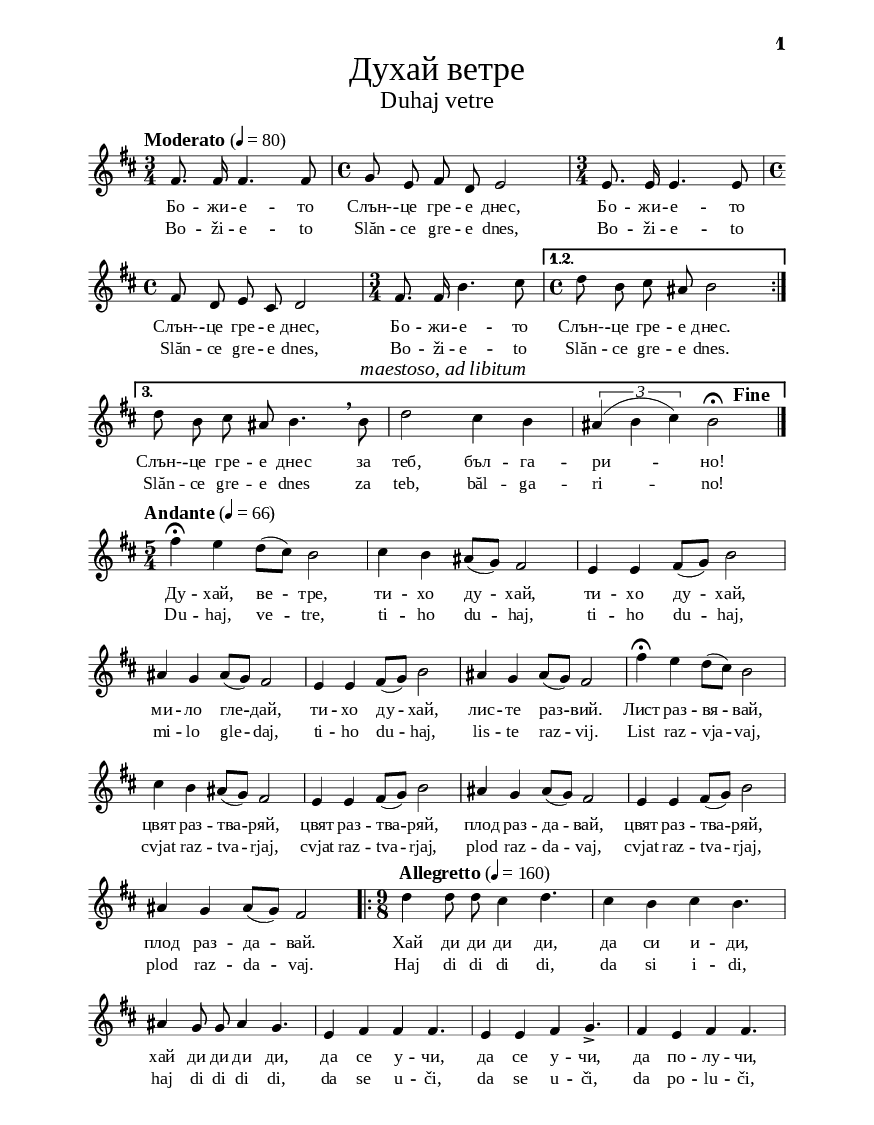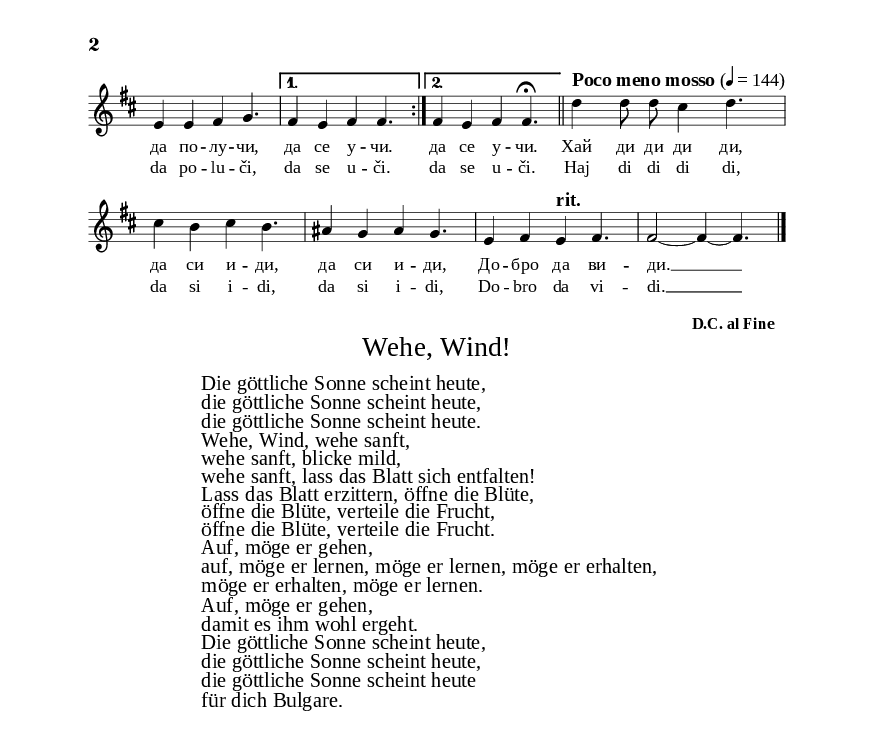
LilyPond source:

\version "2.24.3"

\include "include/globals.ily"

\bookpart {
  \label #'ref136
  \tocItem \markup "Духай ветре –  Duhaj vetre "
  \include "include/bookpart-paper.ily"
  \score {
    \include "include/score-layout.ily"

    \new Voice \relative c' {
      \clef treble
      \key b \minor
      \time 3/4
      \tempoFunc "Moderato" 4 "80"
      \autoBeamOff

      \repeat volta 3 {
        fis8.  fis16  fis4.  fis8 | % 2
        \time 4/4  | % 2
        g8  e8  fis8  d8  e2
        | % 3
        \time 3/4  | % 3
        e8.  e16  e4.  e8 \break | % 4
        \time 4/4  | % 4
        fis8  d8  e8  cis8
        d2 | % 5
        \time 3/4  | % 5
        fis8.  fis16  b4.  cis8
        \time 4/4 |
      }
      \alternative {
        {
          d8  b8  cis8 ais8  b2 | \break
        }
        {
          d8   b8 cis8  ais8  b4. \breathe b8 |
          \mark\markup\italic {"                      maestoso, ad libitum"} 
          d2 cis4 b4 | 
          
          
          \tweak direction #up \times 2/3 {
            \once \override Slur.positions = #'(1 . 1)
            \once \override Slur.height-limit = #5.91
            ais4 (  b4  cis4 )
          } 
          \once \override Score.MetronomeMark.outside-staff-priority = #599
          \once \override Score.MetronomeMark.X-extent=#'(-3.5 . 0)
          \tempo "Fine" b2 ^\fermata
        }
      } \break  \bar "|."

      \once \override Staff.TimeSignature.break-visibility = ##(#f #t #t)
      \time 5/4 \tempoFunc "Andante" 4 "66" fis'4 ^\fermata
      e4  d8 [ ( cis8 ) ] b2 | 
      cis4  b4  ais8 ( [  g8 ) ]  fis2 |
      e4  e4 fis8 ( [  g8 ) ] b2 | \break
      ais4 g4  ais8 ( [  g8 ) ]  fis2 |
      e4 e4  fis8 ( [  g8 ) ]  b2 |
      ais4  g4  ais8 ( [  g8 ) ]  fis2 |
      fis'4 ^\fermata  e4  d8 ( [
      cis8 ) ]  b2 | \break  
      cis4 b4  ais8 ( [  g8 ) ]  fis2 |
      e4 e4  fis8 ( [  g8 ) ] b2 |
      ais4  g4  ais8 ( [  g8 ) ]  fis2 |
      e4  e4  fis8 ( [  g8 ) ] b2 | \break 
      ais4  g4  ais8 ( [  g8 ) ]  fis2 |
      \repeat volta 2 {
        \time 9/8 \tempoFunc "     Allegretto" 4 "160"  d'4
        d8  d8  cis4 d4. |
        cis4  b4  cis4 b4. | \break  
        ais4  g8  g8 ais4  g4. |
        e4 fis4 fis4  fis4. | 
        e4  e4  fis4 g4. -> |
        fis4  e4  fis4 fis4. \break  
        e4  e4  fis4  g4.
      }

      \alternative {
        {
          fis4  e4  fis4  fis4.
        }
        {
          fis4  e4  fis4  fis4.^\fermata \bar "||"
        }
      }

      \tempoFunc "Poco meno mosso" 4 "144" d'4 d8 d8 cis4 d4. | \break
      cis4  b4
      cis4  b4.  ais4  g4  ais4
      g4.  e4   fis4
      \tempo "rit." e4  fis4.
      fis2 ~  fis4 ~ fis4.\break  \bar "|."
    }
    
    \addlyrics {
      Бо -- жи -- е -- то "Слън-" -- це гре --
      е днес, Бо -- жи -- е -- то "Слън-" --
      це гре -- е днес, Бо -- жи -- е --
      то "Слън-"  -- це гре -- е днес. "Слън-" 
      -- це гре -- е днес за теб, бъл --
      га -- ри  --  но! Ду -- хай, ве
      -- тре, ти -- хо ду -- хай, ти
      -- хо ду -- хай, ми -- ло гле
      -- дай, ти -- хо ду -- хай,
      лис -- те раз -- вий. Лист раз
      -- вя -- вай, цвят раз -- тва
      -- ряй, цвят раз -- тва --
      ряй, плод раз -- да -- вай,
      цвят раз -- тва -- ряй, плод
      раз -- да -- вай. Хай ди ди ди
      ди, да си и -- ди, хай ди ди ди
      ди, да се у -- чи, да се у -- чи,
      да по -- лу -- чи, да по -- лу --
      чи, да се у -- чи. да се у -- чи.
      Хай ди ди ди ди, да си и -- ди,
      да си и -- ди, До -- бро да ви --
      ди. __ }
    \addlyrics {
      Bo -- ži -- e -- to Slăn -- ce gre --
      e dnes, Bo -- ži -- e -- to Slăn --
      ce gre -- e dnes, Bo -- ži -- e --
      to Slăn  -- ce gre -- e dnes. Slăn
      -- ce gre -- e dnes za teb, băl --
      ga -- ri  --  no! Du -- haj, ve
      -- tre, ti -- ho du -- haj, ti
      -- ho du -- haj, mi -- lo gle
      -- daj, ti -- ho du -- haj,
      lis -- te raz -- vij. List raz
      -- vja -- vaj, cvjat raz -- tva
      -- rjaj, cvjat raz -- tva --
      rjaj, plod raz -- da -- vaj,
      cvjat raz -- tva -- rjaj, plod
      raz -- da -- vaj. Haj di di di
      di, da si i -- di, haj di di di
      di, da se u -- či, da se u -- či,
      da po -- lu -- či, da po -- lu --
      či, da se u -- či. da se u -- či.
      Haj di di di di, da si i -- di,
      da si i -- di, Do -- bro da vi --
      di. __}

      \header {
        title = \titleFunc "Духай ветре" "Duhaj vetre"
      }

      \midi{}

    } % score
  \markup \empty-one
    \markup \dc-one "D.C. al Fine"
    

    % include foreign translation(s) of the song
    \version "2.24.3"

\markup \fill-line { \fontsize #deTitleFontSize "Wehe, Wind!" }
\markup \null
\markup \null
\markup \fontsize #deCoupletFontSize {
  \hspace #14
  \override #`(baseline-skip . ,deCoupletBaselineSkip)

  \column {

    \line { " "Die göttliche Sonne scheint heute,  }

    \line { " "die göttliche Sonne scheint heute,  }

    \line { " "die göttliche Sonne scheint heute. }

    \line { " "Wehe, Wind, wehe sanft,  }

    \line { " "wehe sanft, blicke mild, }

    \line { " "wehe sanft, lass das Blatt sich entfalten! }

    \line { " "Lass das Blatt erzittern, öffne die Blüte,  }

    \line { " "öffne die Blüte, verteile die Frucht, }

    \line { " "öffne die Blüte, verteile die Frucht. }

    \line { " "Auf, möge er gehen, }

    \line { " " auf, möge er lernen, möge er lernen, möge er erhalten, }

    \line { " "möge er erhalten, möge er lernen. }

    \line { " "Auf, möge er gehen,  }

    \line { " "damit es ihm wohl ergeht. }

    \line { " "Die göttliche Sonne scheint heute,  }

    \line { " "die göttliche Sonne scheint heute,  }

    \line { " "die göttliche Sonne scheint heute }
     \line { " "für dich Bulgare. }

  }
}


  } % bookpart
